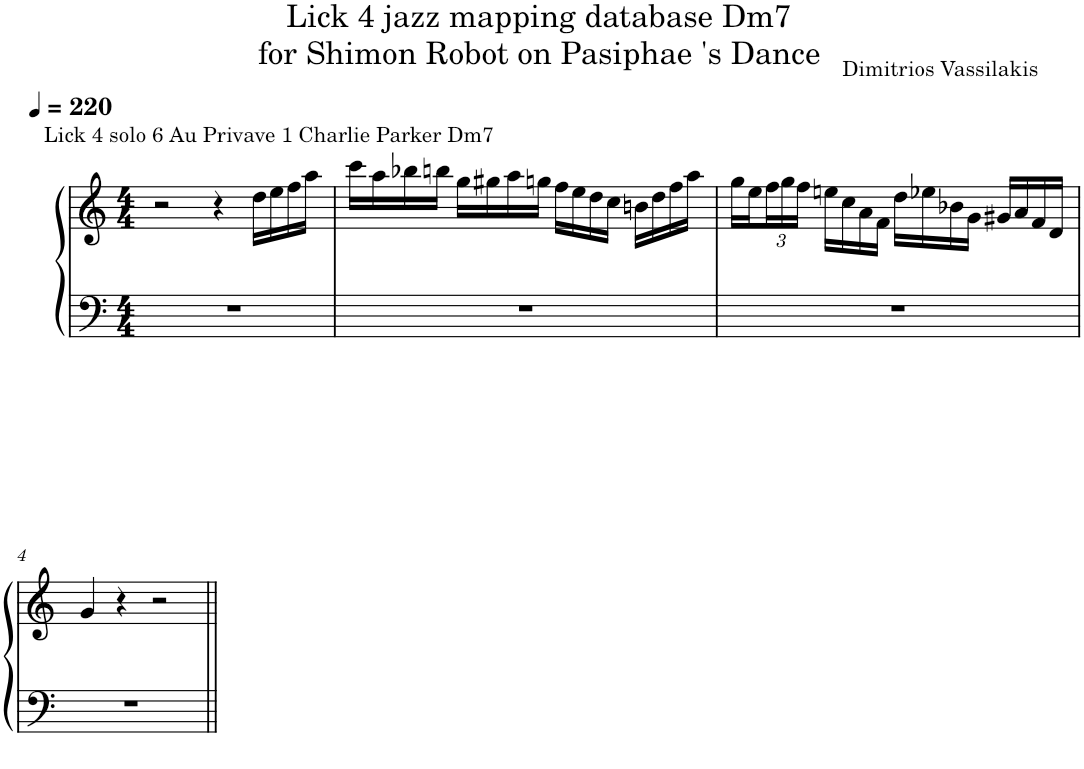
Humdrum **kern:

**kern	**kern
*part1	*part1
*staff2	*staff1
*I"Piano	*
*I'Pno.	*
*clefF4	*clefG2
*k[]	*k[]
*M4/4	*M4/4
*MM220	*MM220
=1	=1
!	!LO:TX:a:t=Lick 4 solo 6 Au Privave 1 Charlie Parker Dm7
1r	2r
.	4r
.	16dd\LL
.	16ee\
.	16ff\
.	16aa\JJ
=2	=2
1r	16ccc\LL
.	16aa\
.	16bb-X\
.	16bbn\JJ
.	16gg\LL
.	16gg#X\
.	16aa\
.	16ggn\JJ
.	16ff\LL
.	16ee\
.	16dd\
.	16cc\JJ
.	16bn\LL
.	16dd\
.	16ff\
.	16aa\JJ
=3	=3
1r	16gg\LL
.	16ee\
*	*Xbrackettup
.	24ff\
.	24gg\
.	24ff\JJ
.	16een\LL
.	16cc\
.	16a\
.	16f\JJ
.	16dd\LL
.	16ee-X\
.	16b-X\
.	16g\JJ
.	16g#X/LL
.	16a/
.	16f/
.	16d/JJ
!!LO:LB:g=z
=4	=4
1r	4g/
.	4r
.	2r
=||	=||
*-	*-
